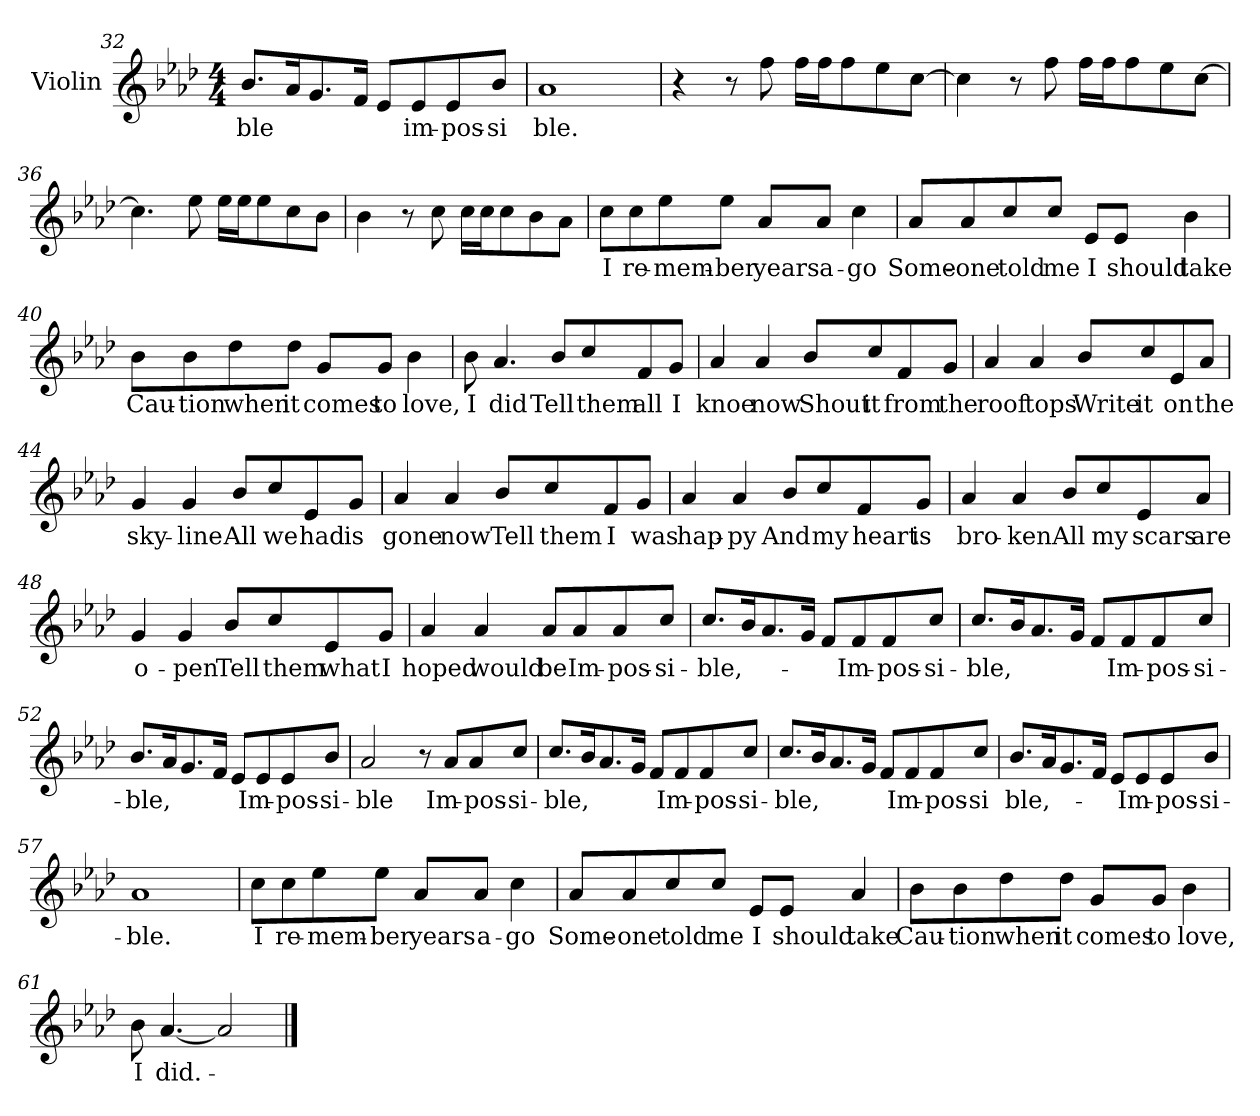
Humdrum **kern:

**kern	**text
*part1	*part1
*staff1	*staff1
*I"Violin	*
*I'Vln	*
*clefG2	*
*k[b-e-a-d-]	*
*A-:	*
*M4/4	*
=32	=32
8.b-/L	-ble
16a-/K	.
8.g/	.
16f/Jk	.
8e-/L	.
8e-/	im-
8e-/	-pos-
8b-/J	-si
=33	=33
1a-	ble.
=34	=34
4r	.
8r	.
8ff\	.
16ff\LL	.
16ff\J	.
8ff\	.
8ee-\	.
[8cc\J	.
=35	=35
4cc\]	.
8r	.
8ff\	.
16ff\LL	.
16ff\J	.
8ff\	.
8ee-\	.
[8cc\J	.
=36	=36
4.cc\]	.
8ee-\	.
16ee-\LL	.
16ee-\J	.
8ee-\	.
8cc\	.
8b-\J	.
!!LO:LB:g=z
=37	=37
4b-\	.
8r	.
8cc\	.
16cc\LL	.
16cc\J	.
8cc\	.
8b-\	.
8a-\J	.
=38	=38
8cc\L	I
8cc\	re-
8ee-\	-mem-
8ee-\J	-ber
8a-/L	years
8a-/J	a-
4cc\	-go
=39	=39
8a-/L	Some-
8a-/	-one
8cc/	told
8cc/J	me
8e-/L	I
8e-/J	should
4b-\	take
!!LO:LB:g=z
=40	=40
8b-\L	Cau-
8b-\	-tion
8dd-\	when
8dd-\J	it
8g/L	comes
8g/J	to
4b-\	love,
=41	=41
8b-\	I
4.a-/	did
8b-/L	Tell
8cc/	them
8f/	all
8g/J	I
=42	=42
4a-/	knoe
4a-/	now
8b-/L	Shout
8cc/	it
8f/	from
8g/J	the
!!LO:LB:g=z
=43	=43
4a-/	roof
4a-/	tops
8b-/L	Write
8cc/	it
8e-/	on
8a-/J	the
=44	=44
4g/	sky-
4g/	-line
8b-/L	All
8cc/	we
8e-/	had
8g/J	is
!!LO:LB:g=z
=45	=45
4a-/	gone
4a-/	now
8b-/L	Tell
8cc/	them
8f/	I
8g/J	was
=46	=46
4a-/	hap-
4a-/	-py
8b-/L	And
8cc/	my
8f/	heart
8g/J	is
=47	=47
4a-/	bro-
4a-/	-ken
8b-/L	All
8cc/	my
8e-/	scars
8a-/J	are
=48	=48
4g/	o-
4g/	-pen
8b-/L	Tell
8cc/	them
8e-/	what
8g/J	I
!!LO:LB:g=z
=49	=49
4a-/	hoped
4a-/	would
8a-/L	be
8a-/	Im-
8a-/	-pos-
8cc/J	-si-
=50	=50
8.cc/L	-ble,-
16b-/K	.
8.a-/	.
16g/Jk	.
8f/L	.
8f/	-Im-
8f/	-pos-
8cc/J	-si-
!!LO:LB:g=z
=51	=51
8.cc/L	-ble,
16b-/K	.
8.a-/	.
16g/Jk	.
8f/L	.
8f/	Im-
8f/	-pos-
8cc/J	-si-
=52	=52
8.b-/L	-ble,
16a-/K	.
8.g/	.
16f/Jk	.
8e-/L	.
8e-/	Im-
8e-/	-pos-
8b-/J	-si-
=53	=53
2a-/	-ble
8r	.
8a-/L	Im-
8a-/	-pos-
8cc/J	-si-
!!LO:LB:g=z
=54	=54
8.cc/L	-ble,
16b-/K	.
8.a-/	.
16g/Jk	.
8f/L	.
8f/	Im-
8f/	-pos-
8cc/J	-si-
=55	=55
8.cc/L	-ble,
16b-/K	.
8.a-/	.
16g/Jk	.
8f/L	.
8f/	Im-
8f/	-pos-
8cc/J	-si
=56	=56
8.b-/L	ble,-
16a-/K	.
8.g/	.
16f/Jk	.
8e-/L	.
8e-/	-Im-
8e-/	-pos-
8b-/J	-si-
=57	=57
1a-	-ble.
=58	=58
8cc\L	I
8cc\	re-
8ee-\	-mem-
8ee-\J	-ber
8a-/L	years
8a-/J	a-
4cc\	-go
!!LO:LB:g=z
=59	=59
8a-/L	Some-
8a-/	-one
8cc/	told
8cc/J	me
8e-/L	I
8e-/J	should
4a-/	take
=60	=60
8b-\L	Cau-
8b-\	-tion
8dd-\	when
8dd-\J	it
8g/L	comes
8g/J	to
4b-\	love,
=61	=61
8b-\	I
[4.a-/	did.-
2a-/]	.
==	==
*-	*-
